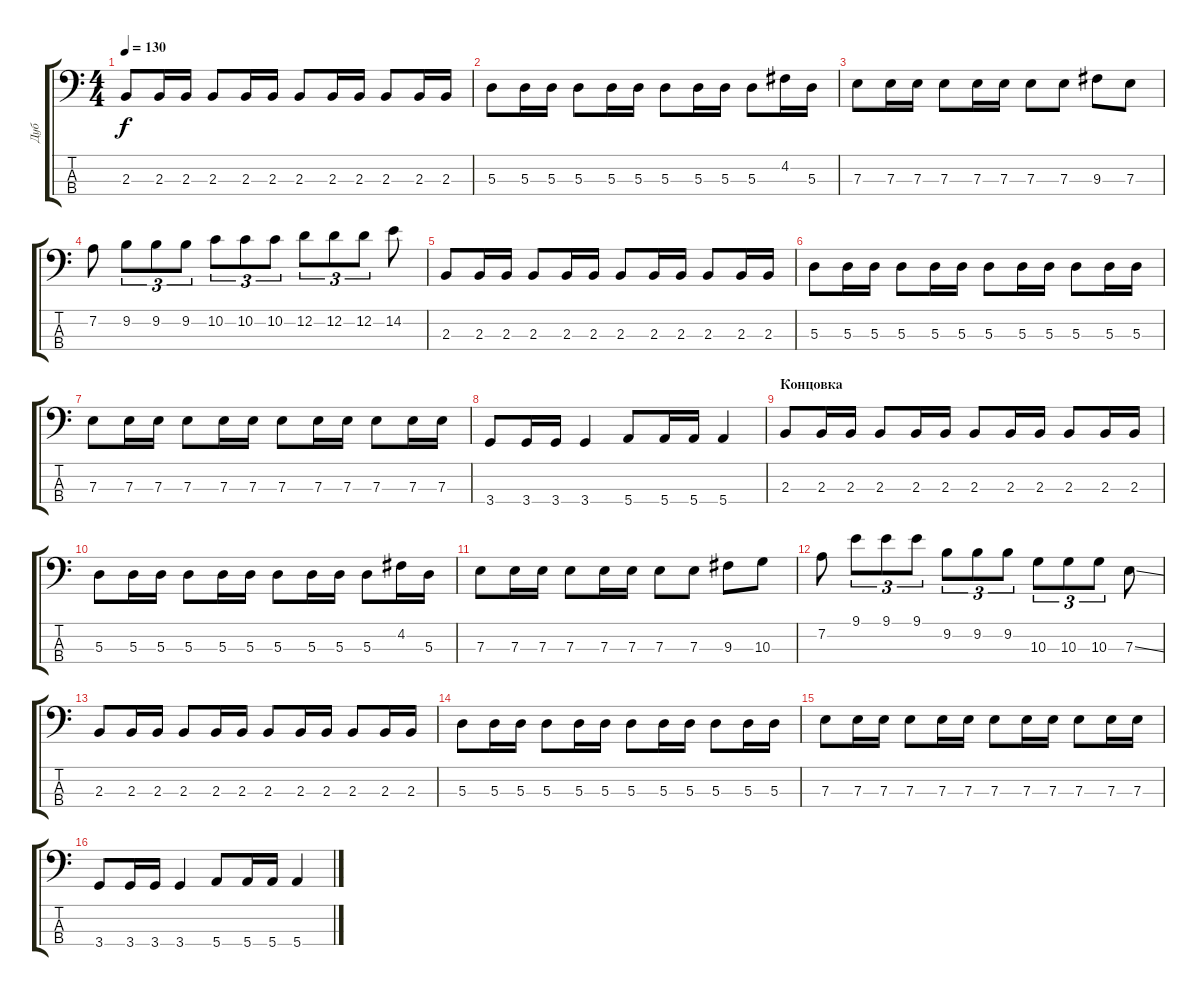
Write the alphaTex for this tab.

\track ("Дуб" "Дуб") {instrument electricbassfinger}
\staff {score tabs}
\tuning (G2 D2 A1 E1) {hide}
\ts (4 4)
\tempo 130
\clef f4
\ks c
2.3.8{dy f} 2.3.16 2.3.16 2.3.8 2.3.16 2.3.16 2.3.8 2.3.16 2.3.16 2.3.8 2.3.16 2.3.16 |
5.3.8 5.3.16 5.3.16 5.3.8 5.3.16 5.3.16 5.3.8 5.3.16 5.3.16 5.3.8 4.2.16 5.3.16 |
7.3.8 7.3.16 7.3.16 7.3.8 7.3.16 7.3.16 7.3.8 7.3.8 9.3.8 7.3.8 |
7.2.8 9.2.8{tu (3 2)} 9.2.8{tu (3 2)} 9.2.8{tu (3 2)} 10.2.8{tu (3 2)} 10.2.8{tu (3 2)} 10.2.8{tu (3 2)} 12.2.8{tu (3 2)} 12.2.8{tu (3 2)} 12.2.8{tu (3 2)} 14.2.8 |
2.3.8 2.3.16 2.3.16 2.3.8 2.3.16 2.3.16 2.3.8 2.3.16 2.3.16 2.3.8 2.3.16 2.3.16 |
5.3.8 5.3.16 5.3.16 5.3.8 5.3.16 5.3.16 5.3.8 5.3.16 5.3.16 5.3.8 5.3.16 5.3.16 |
7.3.8 7.3.16 7.3.16 7.3.8 7.3.16 7.3.16 7.3.8 7.3.16 7.3.16 7.3.8 7.3.16 7.3.16 |
3.4.8 3.4.16 3.4.16 3.4.4 5.4.8 5.4.16 5.4.16 5.4.4 |
\section ("" "Концовка")
2.3.8{volume 11} 2.3.16 2.3.16 2.3.8 2.3.16 2.3.16 2.3.8 2.3.16 2.3.16 2.3.8 2.3.16 2.3.16 |
5.3.8 5.3.16 5.3.16 5.3.8 5.3.16 5.3.16 5.3.8 5.3.16 5.3.16 5.3.8 4.2.16 5.3.16 |
7.3.8 7.3.16 7.3.16 7.3.8 7.3.16 7.3.16 7.3.8 7.3.8 9.3.8 10.3.8 |
7.2.8 9.1.8{tu (3 2)} 9.1.8{tu (3 2)} 9.1.8{tu (3 2)} 9.2.8{tu (3 2)} 9.2.8{tu (3 2)} 9.2.8{tu (3 2)} 10.3.8{tu (3 2)} 10.3.8{tu (3 2)} 10.3.8{tu (3 2)} 7.3{ss}.8 |
2.3.8 2.3.16 2.3.16 2.3.8 2.3.16 2.3.16 2.3.8 2.3.16 2.3.16 2.3.8 2.3.16 2.3.16 |
5.3.8 5.3.16 5.3.16 5.3.8 5.3.16 5.3.16 5.3.8 5.3.16 5.3.16 5.3.8 5.3.16 5.3.16 |
7.3.8 7.3.16 7.3.16 7.3.8 7.3.16 7.3.16 7.3.8 7.3.16 7.3.16 7.3.8 7.3.16 7.3.16 |
3.4.8 3.4.16 3.4.16 3.4.4 5.4.8 5.4.16 5.4.16 5.4.4
